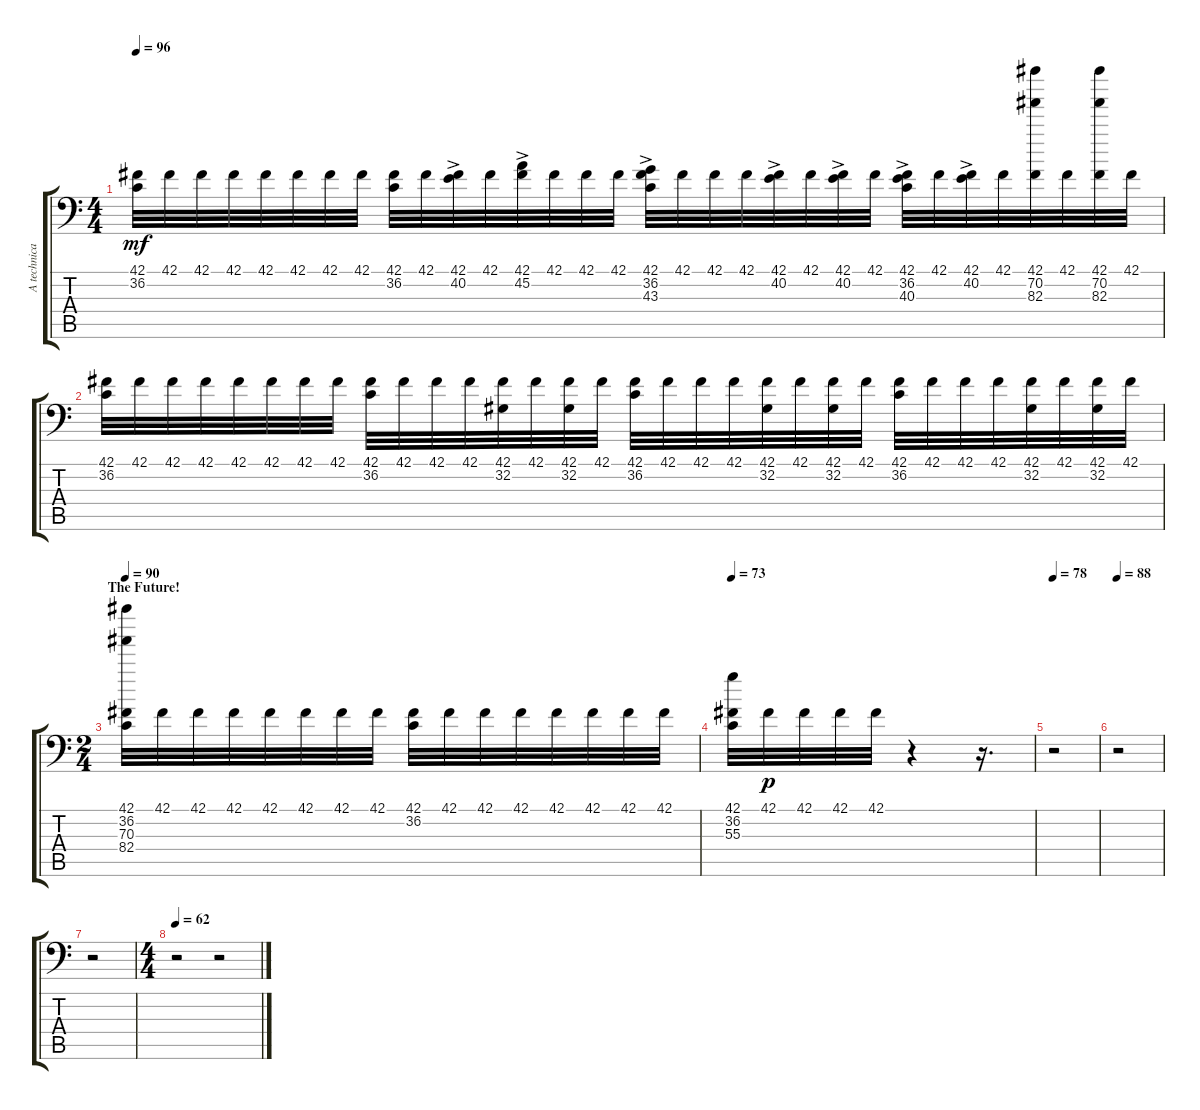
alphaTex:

\track ("A technical drum-track" "A technica") {instrument acousticgrandpiano}
\staff {score tabs}
\tuning (C-1 C-1 C-1 C-1 C-1 C-1) {hide}
\ts (4 4)
\tempo 96
\clef f4
\ks c
(42.1 36.2).32{dy mf} 42.1.32 42.1.32 42.1.32 42.1.32 42.1.32 42.1.32 42.1.32 (42.1 36.2).32 42.1.32 (42.1 40.2{ac}).32 42.1.32 (42.1 45.2{ac}).32 42.1.32 42.1.32 42.1.32 (42.1 36.2 43.3{ac}).32 42.1.32 42.1.32 42.1.32 (42.1 40.2{ac}).32 42.1.32 (42.1 40.2{ac}).32 42.1.32 (42.1 36.2 40.3{ac}).32 42.1.32 (42.1 40.2{ac}).32 42.1.32 (42.1 70.2 82.3).32 42.1.32 (42.1 70.2 82.3).32 42.1.32 |
(42.1 36.2).32 42.1.32 42.1.32 42.1.32 42.1.32 42.1.32 42.1.32 42.1.32 (42.1 36.2).32 42.1.32 42.1.32 42.1.32 (42.1 32.2).32 42.1.32 (42.1 32.2).32 42.1.32 (42.1 36.2).32 42.1.32 42.1.32 42.1.32 (42.1 32.2).32 42.1.32 (42.1 32.2).32 42.1.32 (42.1 36.2).32 42.1.32 42.1.32 42.1.32 (42.1 32.2).32 42.1.32 (42.1 32.2).32 42.1.32 |
\ts (2 4)
\section ("" "The Future!")
\tempo 90
(42.1 36.2 70.3 82.4).32 42.1.32 42.1.32 42.1.32 42.1.32 42.1.32 42.1.32 42.1.32 (42.1 36.2).32 42.1.32 42.1.32 42.1.32 42.1.32 42.1.32 42.1.32 42.1.32 |
\tempo 73
(42.1 36.2 55.3).32 42.1.32{dy p} 42.1.32 42.1.32 42.1.32 r.4 r.16{d} |
\tempo 78
r.2 |
\tempo 88
r.2 |
r.2 |
\ts (4 4)
\tempo 62
r.2 r.2
